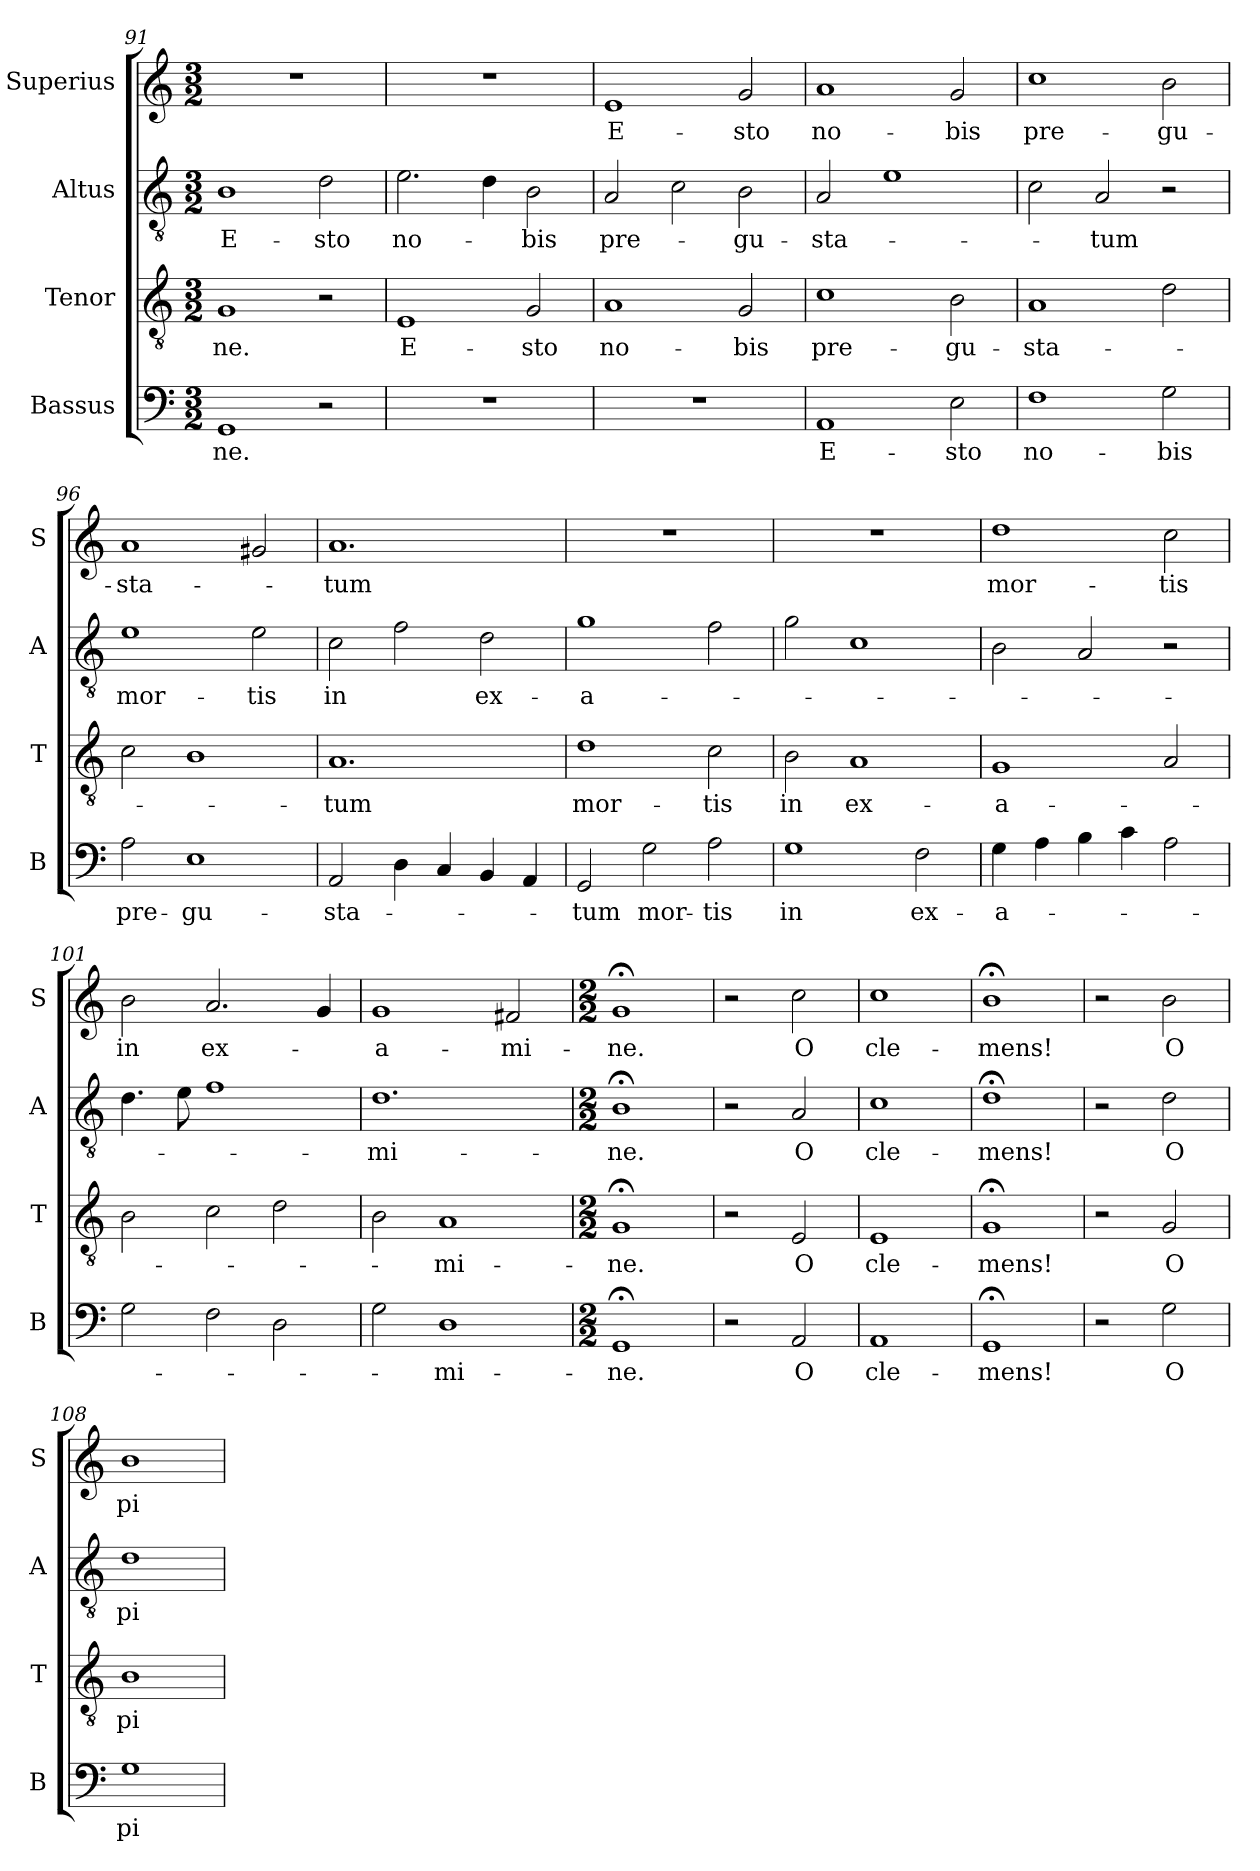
**kern	**text	**kern	**text	**kern	**text	**kern	**text
*part4	*part4	*part3	*part3	*part2	*part2	*part1	*part1
*staff4	*staff4	*staff3	*staff3	*staff2	*staff2	*staff1	*staff1
*I"Bassus	*	*I"Tenor	*	*I"Altus	*	*I"Superius	*
*I'B	*	*I'T	*	*I'A	*	*I'S	*
*clefF4	*	*clefGv2	*	*clefGv2	*	*clefG2	*
*k[]	*	*k[]	*	*k[]	*	*k[]	*
*M3/2	*	*M3/2	*	*M3/2	*	*M3/2	*
=91	=91	=91	=91	=91	=91	=91	=91
1GG	-ne.	1G	-ne.	1B	E-	1.r	.
2r	.	2r	.	2d	-sto	.	.
=92	=92	=92	=92	=92	=92	=92	=92
1.r	.	1E	E-	2.e	no-	1.r	.
.	.	.	.	4d	.	.	.
.	.	2G	-sto	2B	-bis	.	.
=93	=93	=93	=93	=93	=93	=93	=93
1.r	.	1A	no-	2A	pre-	1e	E-
.	.	.	.	2c	.	.	.
.	.	2G	-bis	2B	-gu-	2g	-sto
=94	=94	=94	=94	=94	=94	=94	=94
1AA	E-	1c	pre-	2A	-sta-	1a	no-
.	.	.	.	1e	.	.	.
2E	-sto	2B	-gu-	.	.	2g	-bis
=95	=95	=95	=95	=95	=95	=95	=95
1F	no-	1A	-sta-	2c	.	1cc	pre-
.	.	.	.	2A	-tum	.	.
2G	-bis	2d	.	2r	.	2b	-gu-
=96	=96	=96	=96	=96	=96	=96	=96
2A	pre-	2c	.	1e	mor-	1a	-sta-
1E	-gu-	1B	.	.	.	.	.
.	.	.	.	2e	-tis	2g#X	.
=97	=97	=97	=97	=97	=97	=97	=97
2AA	-sta-	1.A	-tum	2c	in	1.a	-tum
4D	.	.	.	2f	.	.	.
4C	.	.	.	.	.	.	.
4BB	.	.	.	2d	ex-	.	.
4AA	.	.	.	.	.	.	.
=98	=98	=98	=98	=98	=98	=98	=98
2GG	-tum	1d	mor-	1g	-a-	1.r	.
2G	mor-	.	.	.	.	.	.
2A	-tis	2c	-tis	2f	.	.	.
=99	=99	=99	=99	=99	=99	=99	=99
1G	in	2B	in	2g	.	1.r	.
.	.	1A	ex-	1c	.	.	.
2F	ex-	.	.	.	.	.	.
=100	=100	=100	=100	=100	=100	=100	=100
4G	-a-	1G	-a-	2B	.	1dd	mor-
4A	.	.	.	.	.	.	.
4B	.	.	.	2A	.	.	.
4c	.	.	.	.	.	.	.
2A	.	2A	.	2r	.	2cc	-tis
=101	=101	=101	=101	=101	=101	=101	=101
2G	.	2B	.	4.d	.	2b	in
.	.	.	.	8e	.	.	.
2F	.	2c	.	1f	.	2.a	ex-
2D	.	2d	.	.	.	.	.
.	.	.	.	.	.	4g	.
=102	=102	=102	=102	=102	=102	=102	=102
2G	.	2B	.	1.d	-mi-	1g	-a-
1D	-mi-	1A	-mi-	.	.	.	.
.	.	.	.	.	.	2f#X	-mi-
=103	=103	=103	=103	=103	=103	=103	=103
*M2/2	*	*M2/2	*	*M2/2	*	*M2/2	*
1GG;<	-ne.	1G;<	-ne.	1B;<	-ne.	1g;<	-ne.
=104	=104	=104	=104	=104	=104	=104	=104
2r	.	2r	.	2r	.	2r	.
2AA	O	2E	O	2A	O	2cc	O
=105	=105	=105	=105	=105	=105	=105	=105
1AA	cle-	1E	cle-	1c	cle-	1cc	cle-
=106	=106	=106	=106	=106	=106	=106	=106
1GG;<	-mens!	1G;<	-mens!	1d;<	-mens!	1b;<	-mens!
=107	=107	=107	=107	=107	=107	=107	=107
2r	.	2r	.	2r	.	2r	.
2G	O	2G	O	2d	O	2b	O
=108	=108	=108	=108	=108	=108	=108	=108
1G	pi-	1B	pi-	1d	pi-	1b	pi-
=	=	=	=	=	=	=	=
*-	*-	*-	*-	*-	*-	*-	*-
